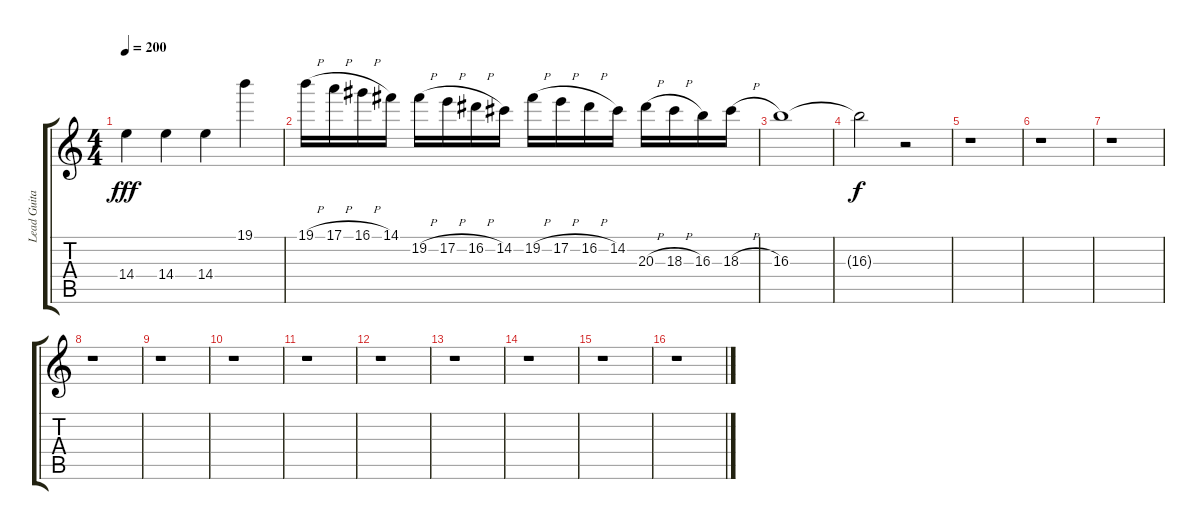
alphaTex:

\track ("Lead Guitar" "Lead Guita") {instrument distortionguitar}
\staff {score tabs}
\tuning (E4 B3 G3 D3 A2 E2) {hide}
\ts (4 4)
\tempo 200
\clef g2
\ks c
14.4.4{dy fff} 14.4.4 14.4.4 19.1.4 |
19.1{h}.16 17.1{h}.16 16.1{h}.16 14.1.16 19.2{h}.16 17.2{h}.16 16.2{h}.16 14.2.16 19.2{h}.16 17.2{h}.16 16.2{h}.16 14.2.16 20.3{h}.16 18.3{h}.16 16.3.16 18.3{h}.16 |
16.3.1 |
16.3{t}.2{dy f} r.2 |
r.1 |
r.1 |
r.1 |
r.1 |
r.1 |
r.1 |
r.1 |
r.1 |
r.1 |
r.1 |
r.1 |
r.1
